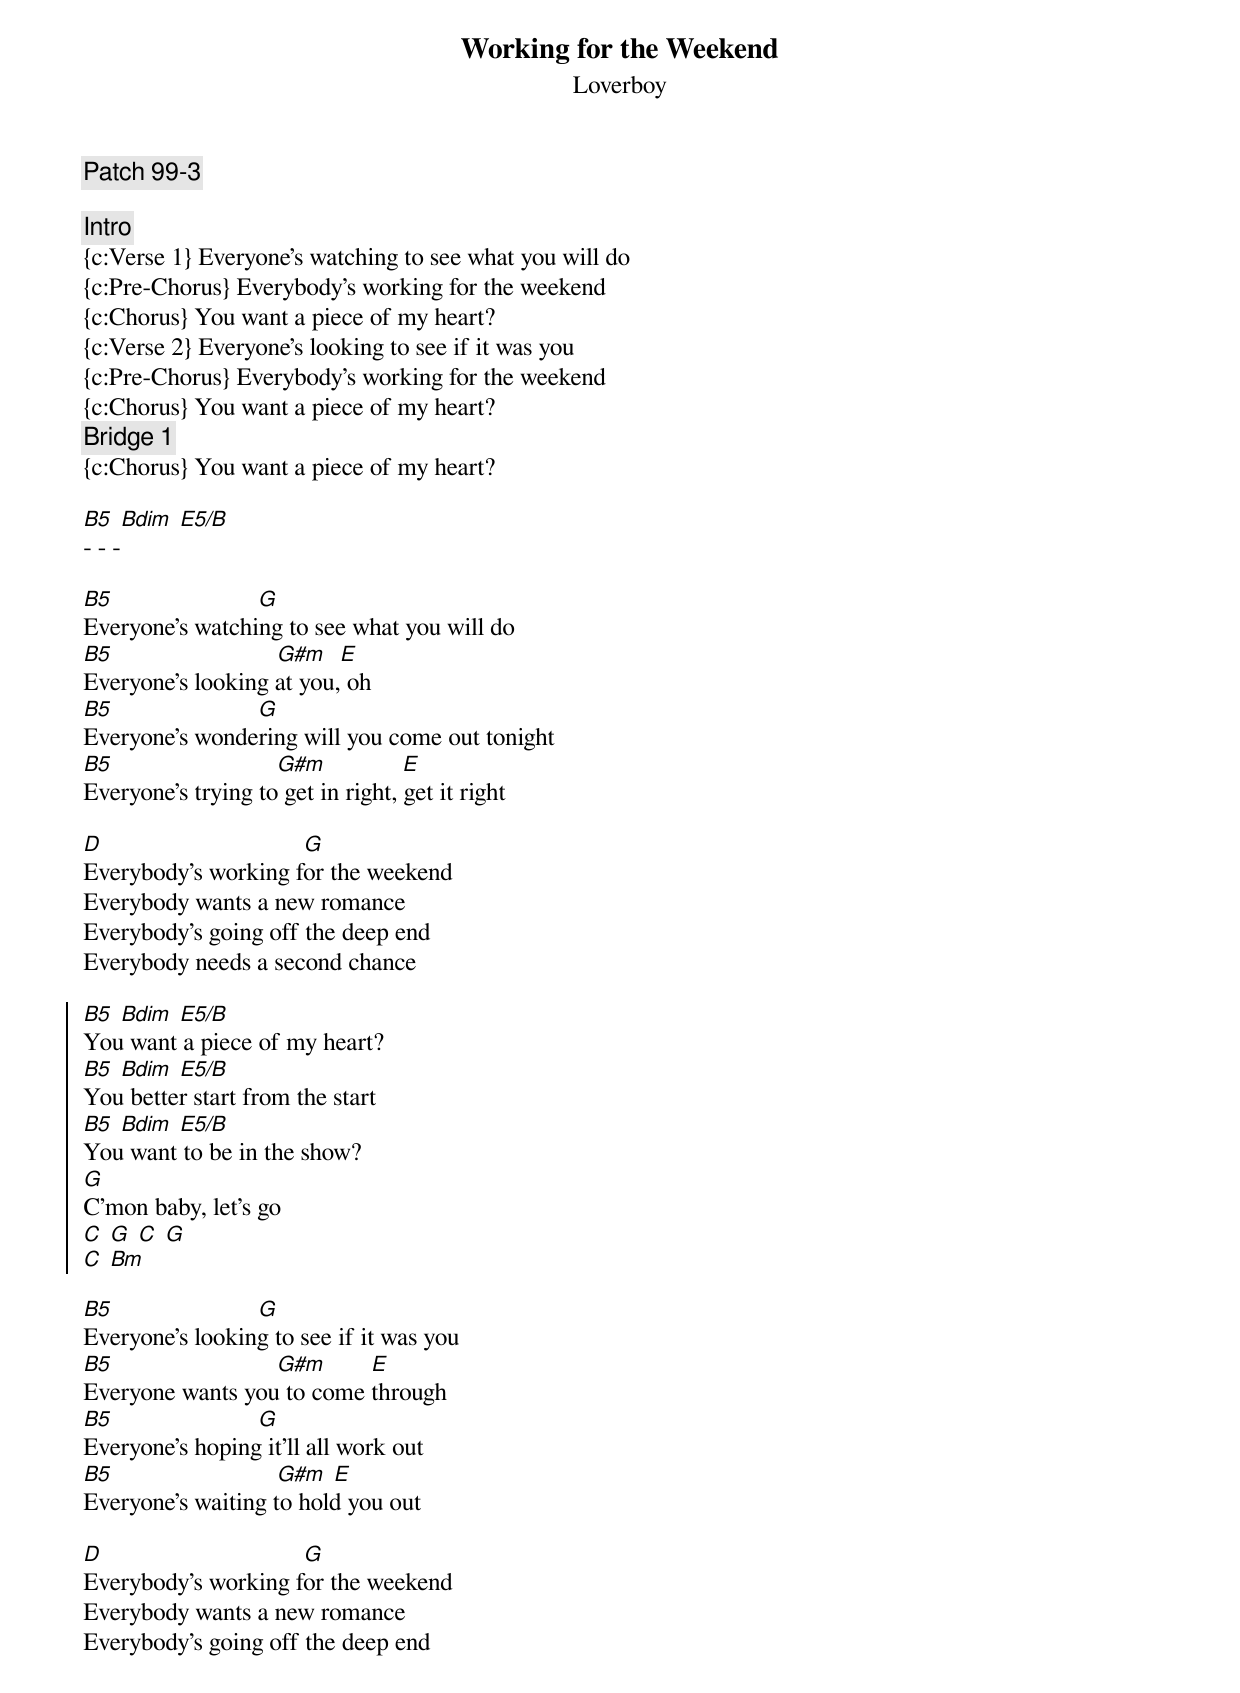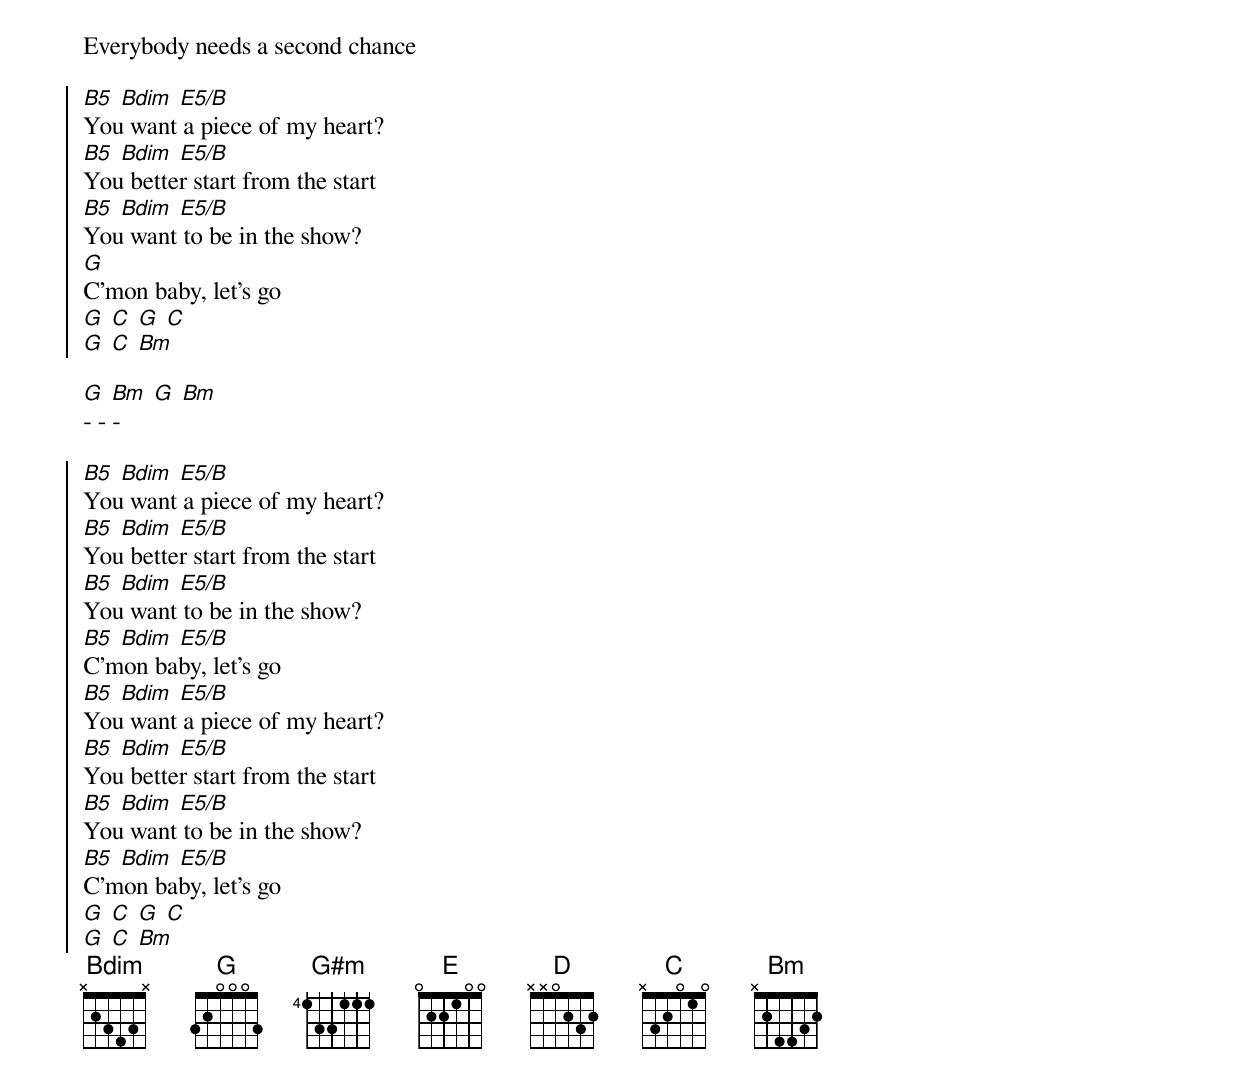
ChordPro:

{t: Working for the Weekend}
{st: Loverboy}
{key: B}
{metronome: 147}
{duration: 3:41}


{c: Patch 99-3}

{c:Intro}
{c:Verse 1} Everyone's watching to see what you will do
{c:Pre-Chorus} Everybody's working for the weekend
{c:Chorus} You want a piece of my heart?
{c:Verse 2} Everyone's looking to see if it was you
{c:Pre-Chorus} Everybody's working for the weekend
{c:Chorus} You want a piece of my heart?
{c:Bridge 1}
{c:Chorus} You want a piece of my heart?

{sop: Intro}
[B5] [Bdim] [E5/B]
- - -
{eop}

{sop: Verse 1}
[B5]                       [G]
Everyone's watching to see what you will do
[B5]                          [G#m]  [E]
Everyone's looking at you, oh
[B5]                       [G]
Everyone's wondering will you come out tonight
[B5]                          [G#m]            [E]
Everyone's trying to get in right, get it right
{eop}

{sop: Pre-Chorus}
[D]                                [G]
Everybody's working for the weekend
Everybody wants a new romance
Everybody's going off the deep end
Everybody needs a second chance
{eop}

{soc}
[B5] [Bdim] [E5/B]
You want a piece of my heart?
[B5] [Bdim] [E5/B]
You better start from the start
[B5] [Bdim] [E5/B]
You want to be in the show?
[G]
C'mon baby, let's go
[C] [G] [C] [G]
[C] [Bm]
{eoc}

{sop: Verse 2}
[B5]                       [G]
Everyone's looking to see if it was you
[B5]                          [G#m]       [E]
Everyone wants you to come through
[B5]                       [G]
Everyone's hoping it'll all work out
[B5]                          [G#m] [E]
Everyone's waiting to hold you out
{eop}

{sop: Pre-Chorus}
[D]                                [G]
Everybody's working for the weekend
Everybody wants a new romance
Everybody's going off the deep end
Everybody needs a second chance
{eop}

{soc}
[B5] [Bdim] [E5/B]
You want a piece of my heart?
[B5] [Bdim] [E5/B]
You better start from the start
[B5] [Bdim] [E5/B]
You want to be in the show?
[G]
C'mon baby, let's go
[G] [C] [G] [C]
[G] [C] [Bm]
{eoc}

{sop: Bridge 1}
[G] [Bm] [G] [Bm]
- - -
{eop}

{soc}
[B5] [Bdim] [E5/B]
You want a piece of my heart?
[B5] [Bdim] [E5/B]
You better start from the start
[B5] [Bdim] [E5/B]
You want to be in the show?
[B5] [Bdim] [E5/B]
C'mon baby, let's go
[B5] [Bdim] [E5/B]
You want a piece of my heart?
[B5] [Bdim] [E5/B]
You better start from the start
[B5] [Bdim] [E5/B]
You want to be in the show?
[B5] [Bdim] [E5/B]
C'mon baby, let's go
[G] [C] [G] [C]
[G] [C] [Bm]
{eoc}{midi: PC11}
